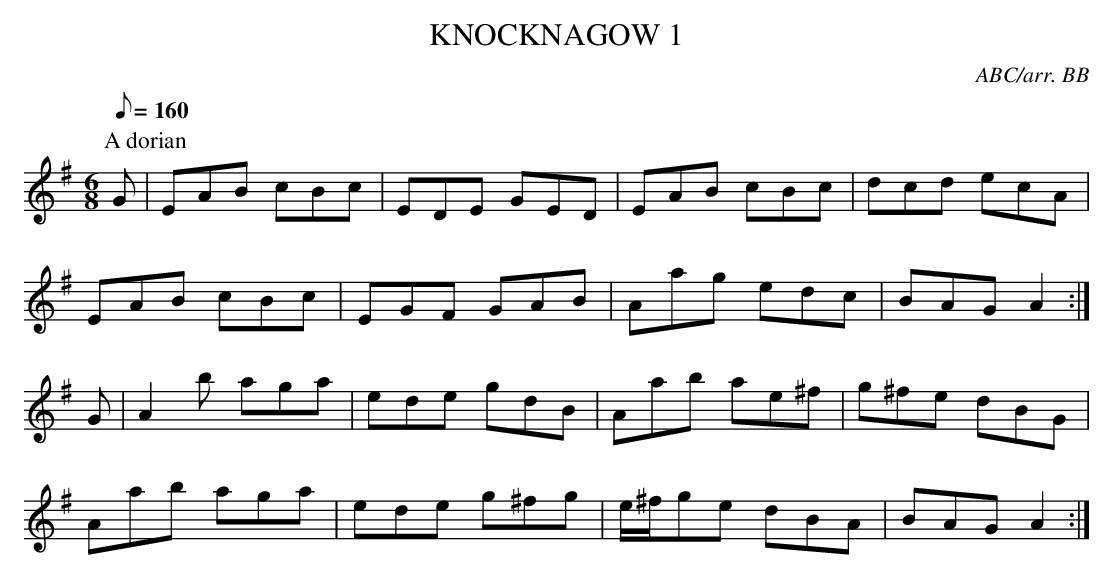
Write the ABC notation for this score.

X:1
T:KNOCKNAGOW 1
C:ABC/arr. BB
one four-part tune.
L:1/8
M:6/8
Q:160
K:G
P:A dorian
G|EAB cBc|EDE GED|EAB cBc|dcd ecA|
EAB cBc|EGF GAB|Aag edc|BAG A2 :|
G|A2b aga|ede gdB|Aab ae^f|g^fe dBG|
Aab aga|ede g^fg|e/^f/ge dBA|BAG A2 :|
